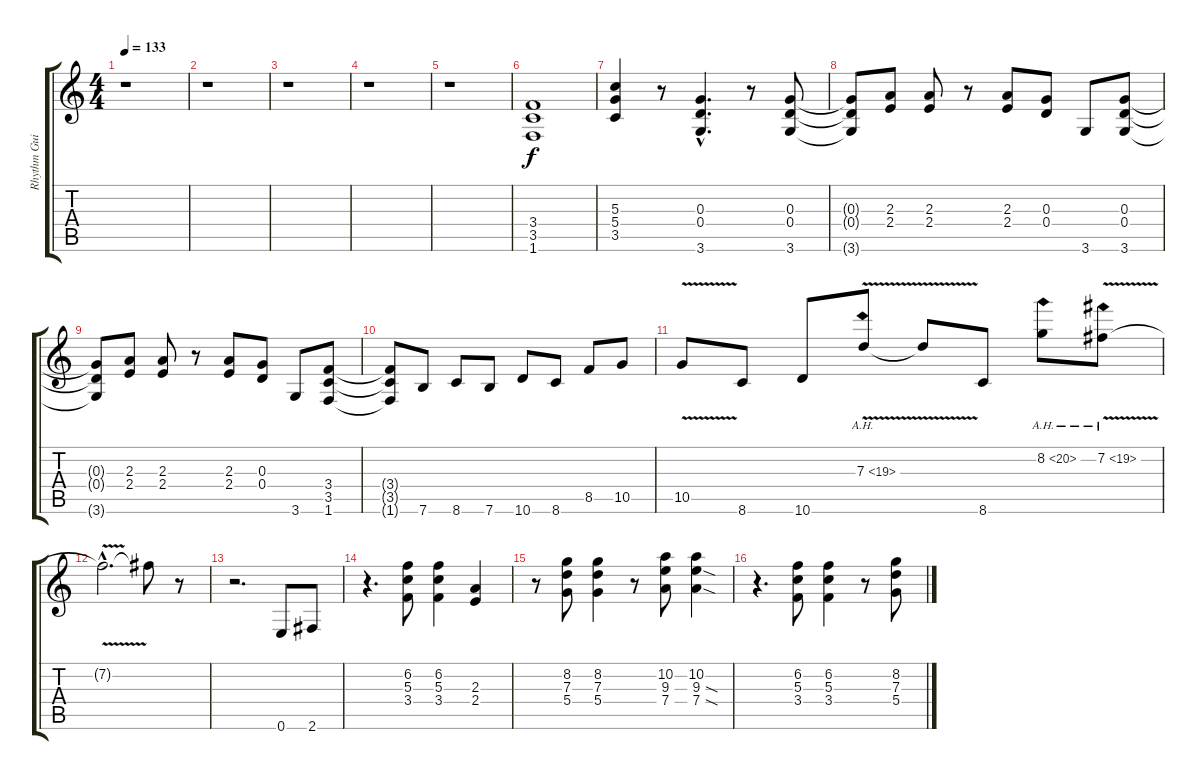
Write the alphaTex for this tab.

\track ("Rhythm Guitar 2" "Rhythm Gui") {instrument overdrivenguitar}
\staff {score tabs}
\tuning (E4 B3 G3 D3 A2 E2) {hide}
\ts (4 4)
\tempo 133
\clef g2
\ks c
r.1{dy f} |
r.1 |
r.1 |
r.1 |
r.1 |
(3.4 3.5 1.6).1{volume 6 instrument overdrivenguitar} |
(5.3 5.4 3.5).4 r.8 (0.3{hac} 0.4{hac} 3.6{hac}).4{d} r.8 (0.3 0.4 3.6).8 |
(0.3{t} 0.4{t} 3.6{t}).8 (2.3 2.4).8 (2.3 2.4).8 r.8 (2.3 2.4).8 (0.3 0.4).8 3.6.8 (0.3 0.4 3.6).8 |
(0.3{t} 0.4{t} 3.6{t}).8 (2.3 2.4).8 (2.3 2.4).8 r.8 (2.3 2.4).8 (0.3 0.4).8 3.6.8 (3.4 3.5 1.6).8 |
(3.4{t} 3.5{t} 1.6{t}).8 7.6.8{volume 12} 8.6.8 7.6.8 10.6.8 8.6.8 8.5.8 10.5.8 |
10.5{v}.8 8.6.8 10.6.8 7.3{ah 12 v}.8 7.3{t}.8 8.6.8 8.2{ah 12}.8 7.2{ah 12 v}.8 |
7.2{hac t}.2{d} 7.2{t}.8 r.8{volume 8} |
r.2{d} 0.6.8 2.6.8 |
r.4{d} (6.2 5.3 3.4).8 (6.2 5.3 3.4).4 (2.3 2.4).4 |
r.8 (8.2 7.3 5.4).8 (8.2 7.3 5.4).4 r.8 (10.2 9.3 7.4).8 (10.2 9.3{sod} 7.4{sod}).4 |
r.4{d} (6.2 5.3 3.4).8 (6.2 5.3 3.4).4 r.8 (8.2 7.3 5.4).8
